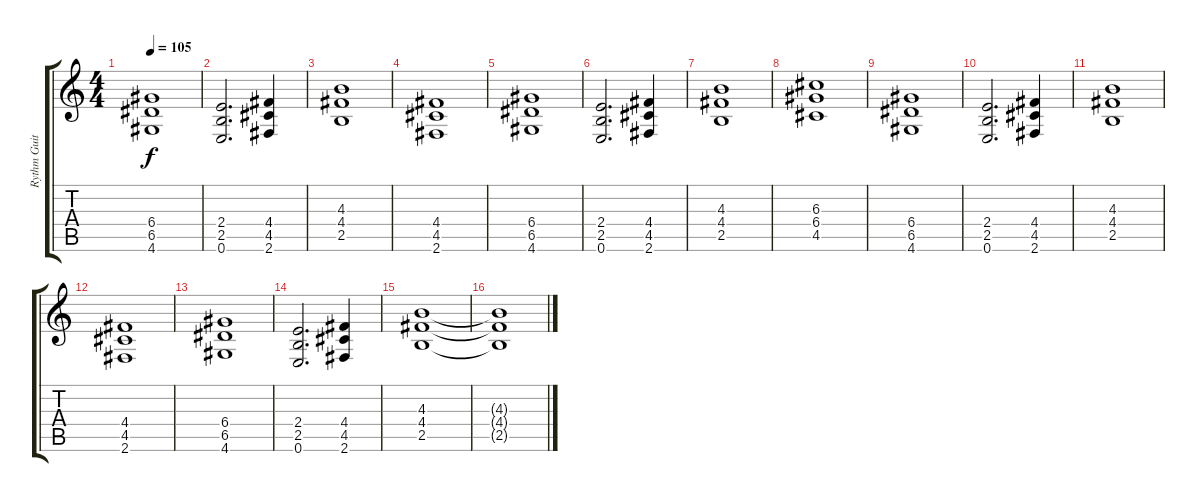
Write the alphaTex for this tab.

\track ("Rythm Guitar" "Rythm Guit") {instrument distortionguitar}
\staff {score tabs}
\tuning (E4 B3 G3 D3 A2 E2) {hide}
\ts (4 4)
\tempo 105
\clef g2
\ks c
(6.4 6.5 4.6).1{dy f} |
(2.4 2.5 0.6).2{d} (4.4 4.5 2.6).4 |
(4.3 4.4 2.5).1 |
(4.4 4.5 2.6).1 |
(6.4 6.5 4.6).1 |
(2.4 2.5 0.6).2{d} (4.4 4.5 2.6).4 |
(4.3 4.4 2.5).1 |
(6.3 6.4 4.5).1 |
(6.4 6.5 4.6).1 |
(2.4 2.5 0.6).2{d} (4.4 4.5 2.6).4 |
(4.3 4.4 2.5).1 |
(4.4 4.5 2.6).1 |
(6.4 6.5 4.6).1 |
(2.4 2.5 0.6).2{d} (4.4 4.5 2.6).4 |
(4.3 4.4 2.5).1 |
(4.3{t} 4.4{t} 2.5{t}).1
